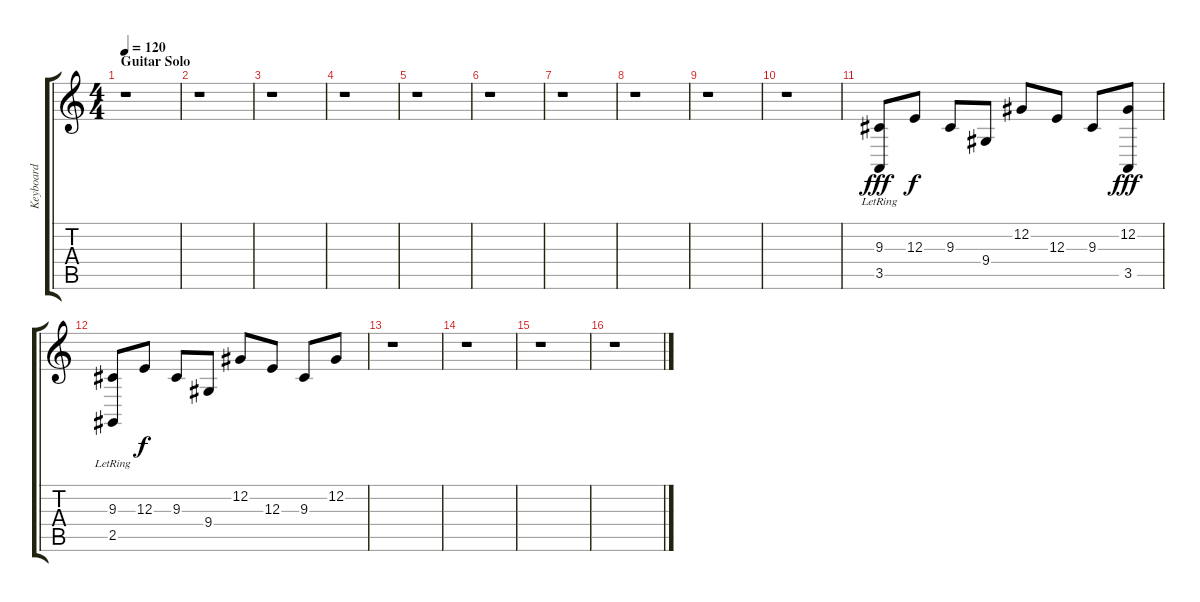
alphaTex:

\track ("Keyboard" "Keyboard") {instrument brightacousticpiano}
\staff {score tabs}
\tuning (Db4 Ab3 E3 B2 Gb2 B1) {hide}
\ts (4 4)
\section ("" "Guitar Solo")
\tempo 120
\clef g2
\ks c
r.1{dy f} |
r.1 |
r.1 |
r.1 |
r.1 |
r.1 |
r.1 |
r.1 |
r.1 |
r.1 |
(9.3 3.5{lr}).8{dy fff volume 16} 12.3.8{dy f} 9.3.8 9.4.8 12.2.8 12.3.8 9.3.8 (12.2 3.5).8{dy fff} |
(9.3 2.5{lr}).8 12.3.8{dy f} 9.3.8 9.4.8 12.2.8 12.3.8 9.3.8 12.2.8 |
r.1 |
r.1 |
r.1 |
r.1
